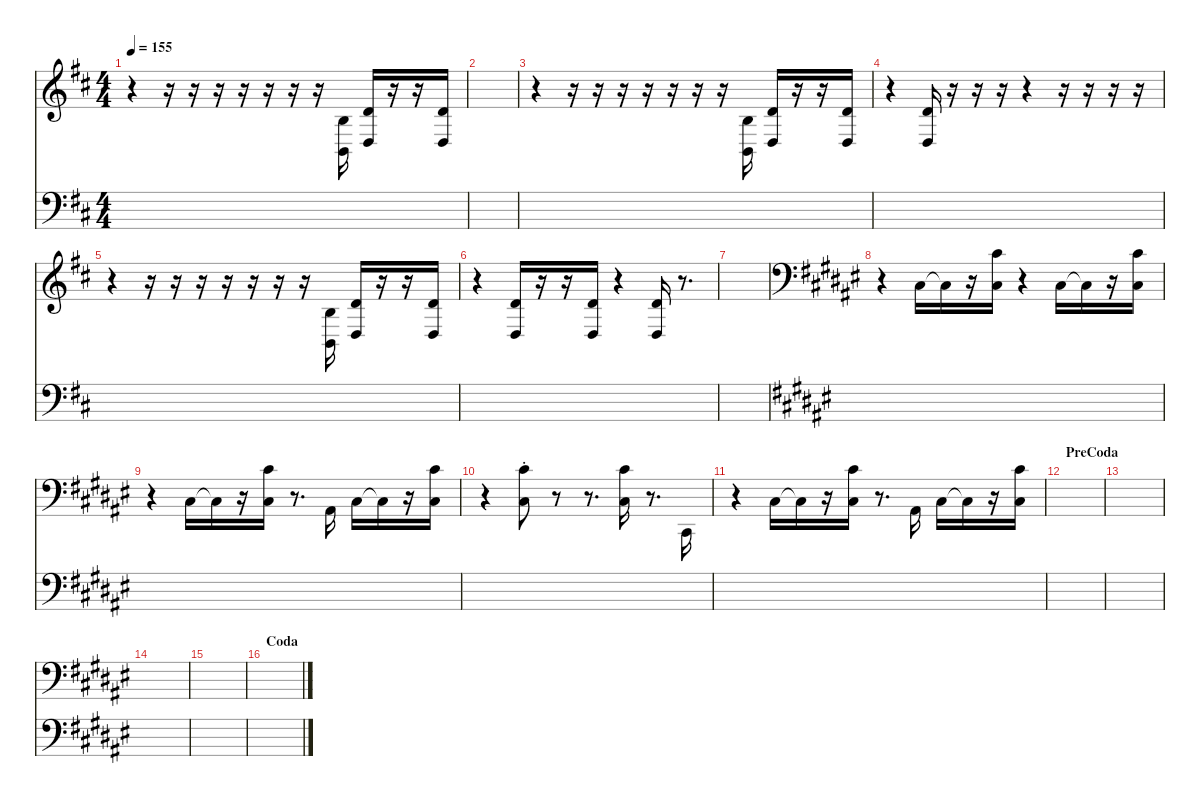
\hideDynamics
\bracketExtendMode nobrackets
\singleTrackTrackNamePolicy hidden
\multiTrackTrackNamePolicy hidden
\otherSystemsTrackNameOrientation horizontal
\track ("SynthBass" "S-Sth") {instrument synthbass1}
\staff {score}
\tuning (E4 B3 G3 D3 A2 E2)
\displaytranspose 0
\ts (4 4)
\tempo 155
\clef g2
\ks d
r.4{dy mp beam Down} r.16{beam Down} r.16{beam Down} r.16{beam Down} r.16{beam Down} r.16{beam Down} r.16{beam Down} r.16{beam Down} (4.3{acc forcenatural} 2.5{acc forcenatural}).16{beam Up} (7.3{acc forcenatural} 5.5{acc forcenatural}).16{beam Up} r.16{beam Up} r.16{beam Up} (3.2{acc forcenatural} 0.4{acc forcenatural}).16{beam Up} |
|
r.4{beam Down} r.16{beam Down} r.16{beam Down} r.16{beam Down} r.16{beam Down} r.16{beam Down} r.16{beam Down} r.16{beam Down} (4.3{acc forcenatural} 2.5{acc forcenatural}).16{beam Up} (7.3{acc forcenatural} 5.5{acc forcenatural}).16{beam Up} r.16{beam Up} r.16{beam Up} (3.2{acc forcenatural} 0.4{acc forcenatural}).16{beam Up} |
r.4{beam Down} (3.2{acc forcenatural} 0.4{acc forcenatural}).16{beam Up} r.16{beam Up} r.16{beam Up} r.16{beam Up} r.4{beam Up} r.16{beam Up} r.16{beam Up} r.16{beam Up} r.16{beam Up} |
r.4{beam Down} r.16{beam Down} r.16{beam Down} r.16{beam Down} r.16{beam Down} r.16{beam Down} r.16{beam Down} r.16{beam Down} (4.3{acc forcenatural} 2.5{acc forcenatural}).16{beam Up} (7.3{acc forcenatural} 5.5{acc forcenatural}).16{beam Up} r.16{beam Up} r.16{beam Up} (3.2{acc forcenatural} 0.4{acc forcenatural}).16{beam Up} |
r.4{beam Down} (3.2{acc forcenatural} 0.4{acc forcenatural}).16{dy mf beam Up} r.16{beam Up} r.16{beam Up} (3.2{acc forcenatural} 0.4{acc forcenatural}).16{beam Up} r.4{beam Up} (3.2{acc forcenatural} 0.4{acc forcenatural}).16{beam Up} r.8{d beam Up} |
|
\clef f4
\ks f#
r.4{beam Down} 4.5{acc #}.16{dy mp beam Down} 4.5{t acc #}.16{beam Down} r.16{beam Down} (2.2{acc #} 4.5{acc #}).16{beam Down} r.4{beam Down} 4.5{acc #}.16{beam Down} 4.5{t acc #}.16{beam Down} r.16{beam Down} (2.2{acc #} 4.5{acc #}).16{beam Down} |
r.4{beam Down} 4.5{acc #}.16{beam Down} 4.5{t acc #}.16{beam Down} r.16{beam Down} (2.2{acc #} 4.5{acc #}).16{beam Down} r.8{d beam Down} 1.5{acc #}.16{beam Up} 4.5{acc #}.16{beam Down} 4.5{t acc #}.16{beam Down} r.16{beam Down} (2.2{acc #} 4.5{acc #}).16{beam Down} |
r.4{beam Down} (4.5{st acc #} 2.2{st acc #}).8{dy mf beam Down} r.8{beam Down} r.8{d beam Down} (4.5{acc #} 2.2{acc #}).16{beam Down} r.8{d beam Down} -3.6{acc #}.16{beam Up} |
r.4{beam Down} 4.5{acc #}.16{dy mp beam Down} 4.5{t acc #}.16{beam Down} r.16{beam Down} (2.2{acc #} 4.5{acc #}).16{beam Down} r.8{d beam Down} 1.5{acc #}.16{beam Up} 4.5{acc #}.16{beam Down} 4.5{t acc #}.16{beam Down} r.16{beam Down} (2.2{acc #} 4.5{acc #}).16{beam Down} |
\section ("" "PreCoda")
|
|
|
|
\section ("" "Coda")
\staff {score}
\tuning (E4 B3 G3 D3 A2 E2)
\displaytranspose 0
\clef f4
\ottava regular
\simile none
\ks d
|
|
|
|
|
|
|
\ks f#
|
|
|
|
|
|
|
|
